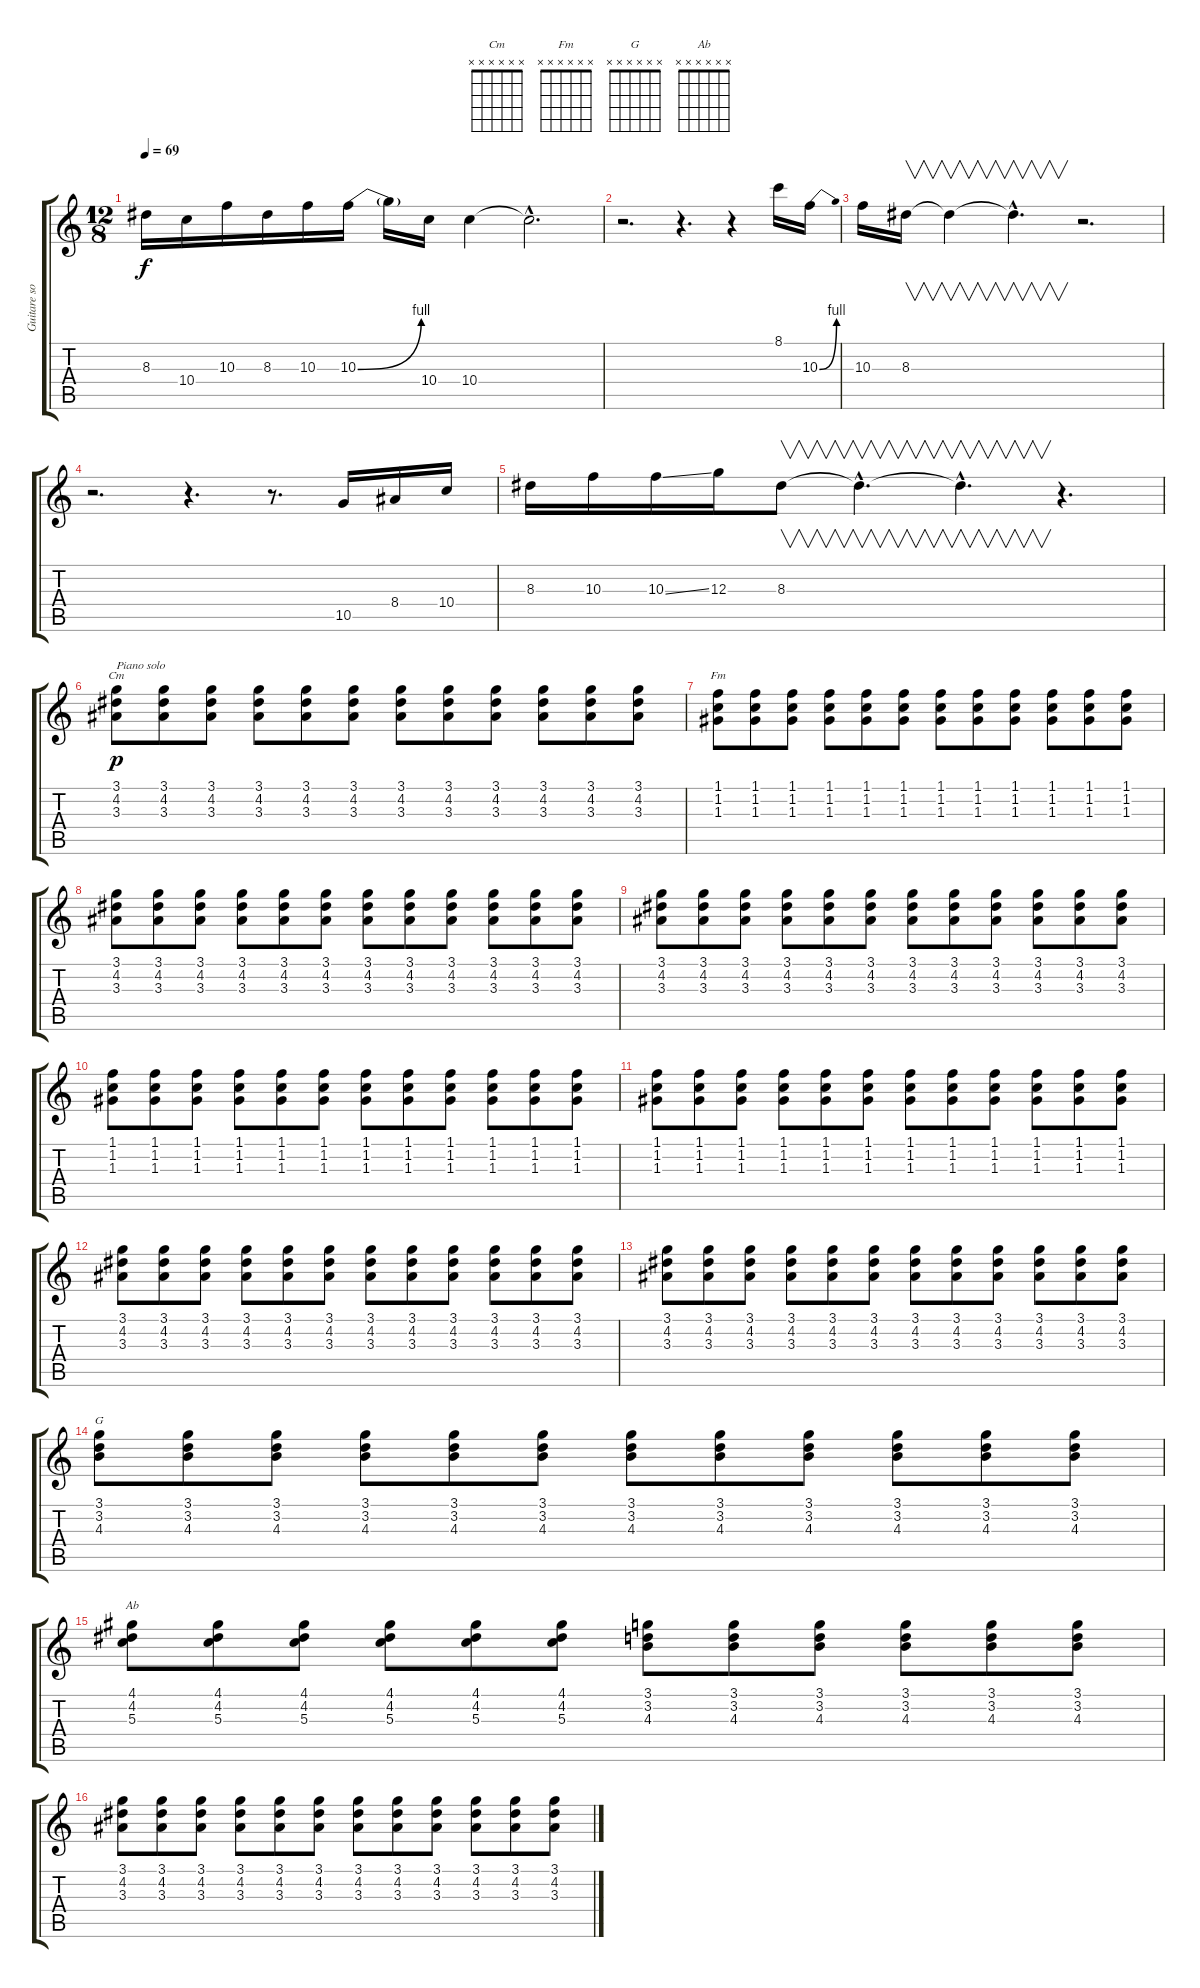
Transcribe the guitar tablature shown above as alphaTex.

\track ("Guitare solo" "Guitare so") {instrument electricguitarjazz}
\staff {score tabs}
\tuning (E4 B3 G3 D3 A2 E2) {hide}
\chord ("Cm" x x x x x x) {firstfret 0}
\chord ("Fm" x x x x x x) {firstfret 0}
\chord ("G" x x x x x x) {firstfret 0}
\chord ("Ab" x x x x x x) {firstfret 0}
\ts (12 8)
\tempo 69
\clef g2
\ks c
8.3.16{dy f} 10.4.16 10.3.16 8.3.16 10.3.16 10.3{be (bend 0 0 60 4)}.16 10.3{t}.16 10.4.16 10.4.4 10.4{hac t}.2{d} |
r.2{d} r.4{d} r.4 8.1.16 10.3{be (bend 0 0 60 4)}.16 |
10.3.16 8.3.16{v} 8.3{t}.4{v} 8.3{hac t}.4{v d} r.2{d} |
r.2{d} r.4{d} r.8{d} 10.5.16 8.4.16 10.4.16 |
8.3.16 10.3.16 10.3{ss}.16 12.3.16 8.3.8{v} 8.3{hac t}.4{v d} 8.3{hac t}.4{v d} r.4{d} |
(3.1 4.2 3.3).8{ch "Cm" txt "Piano solo" dy p} (3.1 4.2 3.3).8 (3.1 4.2 3.3).8 (3.1 4.2 3.3).8 (3.1 4.2 3.3).8 (3.1 4.2 3.3).8 (3.1 4.2 3.3).8 (3.1 4.2 3.3).8 (3.1 4.2 3.3).8 (3.1 4.2 3.3).8 (3.1 4.2 3.3).8 (3.1 4.2 3.3).8 |
(1.1 1.2 1.3).8{ch "Fm"} (1.1 1.2 1.3).8 (1.1 1.2 1.3).8 (1.1 1.2 1.3).8 (1.1 1.2 1.3).8 (1.1 1.2 1.3).8 (1.1 1.2 1.3).8 (1.1 1.2 1.3).8 (1.1 1.2 1.3).8 (1.1 1.2 1.3).8 (1.1 1.2 1.3).8 (1.1 1.2 1.3).8 |
(3.1 4.2 3.3).8 (3.1 4.2 3.3).8 (3.1 4.2 3.3).8 (3.1 4.2 3.3).8 (3.1 4.2 3.3).8 (3.1 4.2 3.3).8 (3.1 4.2 3.3).8 (3.1 4.2 3.3).8 (3.1 4.2 3.3).8 (3.1 4.2 3.3).8 (3.1 4.2 3.3).8 (3.1 4.2 3.3).8 |
(3.1 4.2 3.3).8 (3.1 4.2 3.3).8 (3.1 4.2 3.3).8 (3.1 4.2 3.3).8 (3.1 4.2 3.3).8 (3.1 4.2 3.3).8 (3.1 4.2 3.3).8 (3.1 4.2 3.3).8 (3.1 4.2 3.3).8 (3.1 4.2 3.3).8 (3.1 4.2 3.3).8 (3.1 4.2 3.3).8 |
(1.1 1.2 1.3).8 (1.1 1.2 1.3).8 (1.1 1.2 1.3).8 (1.1 1.2 1.3).8 (1.1 1.2 1.3).8 (1.1 1.2 1.3).8 (1.1 1.2 1.3).8 (1.1 1.2 1.3).8 (1.1 1.2 1.3).8 (1.1 1.2 1.3).8 (1.1 1.2 1.3).8 (1.1 1.2 1.3).8 |
(1.1 1.2 1.3).8 (1.1 1.2 1.3).8 (1.1 1.2 1.3).8 (1.1 1.2 1.3).8 (1.1 1.2 1.3).8 (1.1 1.2 1.3).8 (1.1 1.2 1.3).8 (1.1 1.2 1.3).8 (1.1 1.2 1.3).8 (1.1 1.2 1.3).8 (1.1 1.2 1.3).8 (1.1 1.2 1.3).8 |
(3.1 4.2 3.3).8 (3.1 4.2 3.3).8 (3.1 4.2 3.3).8 (3.1 4.2 3.3).8 (3.1 4.2 3.3).8 (3.1 4.2 3.3).8 (3.1 4.2 3.3).8 (3.1 4.2 3.3).8 (3.1 4.2 3.3).8 (3.1 4.2 3.3).8 (3.1 4.2 3.3).8 (3.1 4.2 3.3).8 |
(3.1 4.2 3.3).8 (3.1 4.2 3.3).8 (3.1 4.2 3.3).8 (3.1 4.2 3.3).8 (3.1 4.2 3.3).8 (3.1 4.2 3.3).8 (3.1 4.2 3.3).8 (3.1 4.2 3.3).8 (3.1 4.2 3.3).8 (3.1 4.2 3.3).8 (3.1 4.2 3.3).8 (3.1 4.2 3.3).8 |
(3.1 3.2 4.3).8{ch "G"} (3.1 3.2 4.3).8 (3.1 3.2 4.3).8 (3.1 3.2 4.3).8 (3.1 3.2 4.3).8 (3.1 3.2 4.3).8 (3.1 3.2 4.3).8 (3.1 3.2 4.3).8 (3.1 3.2 4.3).8 (3.1 3.2 4.3).8 (3.1 3.2 4.3).8 (3.1 3.2 4.3).8 |
(4.1 4.2 5.3).8{ch "Ab"} (4.1 4.2 5.3).8 (4.1 4.2 5.3).8 (4.1 4.2 5.3).8 (4.1 4.2 5.3).8 (4.1 4.2 5.3).8 (3.1 3.2 4.3).8 (3.1 3.2 4.3).8 (3.1 3.2 4.3).8 (3.1 3.2 4.3).8 (3.1 3.2 4.3).8 (3.1 3.2 4.3).8 |
(3.1 4.2 3.3).8 (3.1 4.2 3.3).8 (3.1 4.2 3.3).8 (3.1 4.2 3.3).8 (3.1 4.2 3.3).8 (3.1 4.2 3.3).8 (3.1 4.2 3.3).8 (3.1 4.2 3.3).8 (3.1 4.2 3.3).8 (3.1 4.2 3.3).8 (3.1 4.2 3.3).8 (3.1 4.2 3.3).8
